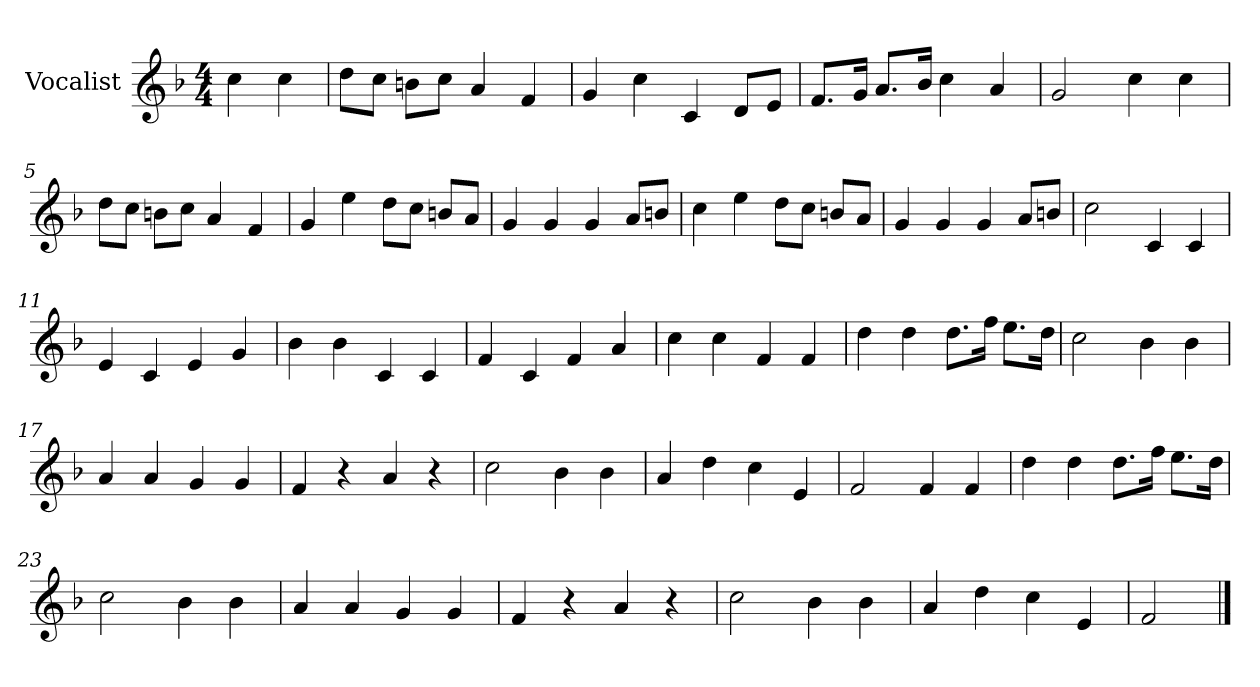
**kern
*part1
*staff1
*I"Vocalist
*k[b-]
*F:
*M4/4
=
4cc
4cc
=1
8ddL
8ccJ
8bnL
8ccJ
4a
4f
=2
4g
4cc
4c
8dL
8eJ
=3
8.fL
16gJk
8.aL
16b-Jk
4cc
4a
=4
2g
4cc
4cc
=5
8ddL
8ccJ
8bnL
8ccJ
4a
4f
=6
4g
4ee
8ddL
8ccJ
8bnL
8aJ
=7
4g
4g
4g
8aL
8bnJ
=8
4cc
4ee
8ddL
8ccJ
8bnL
8aJ
=9
4g
4g
4g
8aL
8bnJ
=10
2cc
4c
4c
=11
4e
4c
4e
4g
=12
4b-
4b-
4c
4c
=13
4f
4c
4f
4a
=14
4cc
4cc
4f
4f
=15
4dd
4dd
8.ddL
16ffJk
8.eeL
16ddJk
=16
2cc
4b-
4b-
=17
4a
4a
4g
4g
=18
4f
4r
4a
4r
=19
2cc
4b-
4b-
=20
4a
4dd
4cc
4e
=21
2f
4f
4f
=22
4dd
4dd
8.ddL
16ffJk
8.eeL
16ddJk
=23
2cc
4b-
4b-
=24
4a
4a
4g
4g
=25
4f
4r
4a
4r
=26
2cc
4b-
4b-
=27
4a
4dd
4cc
4e
=28
2f
==
*-
